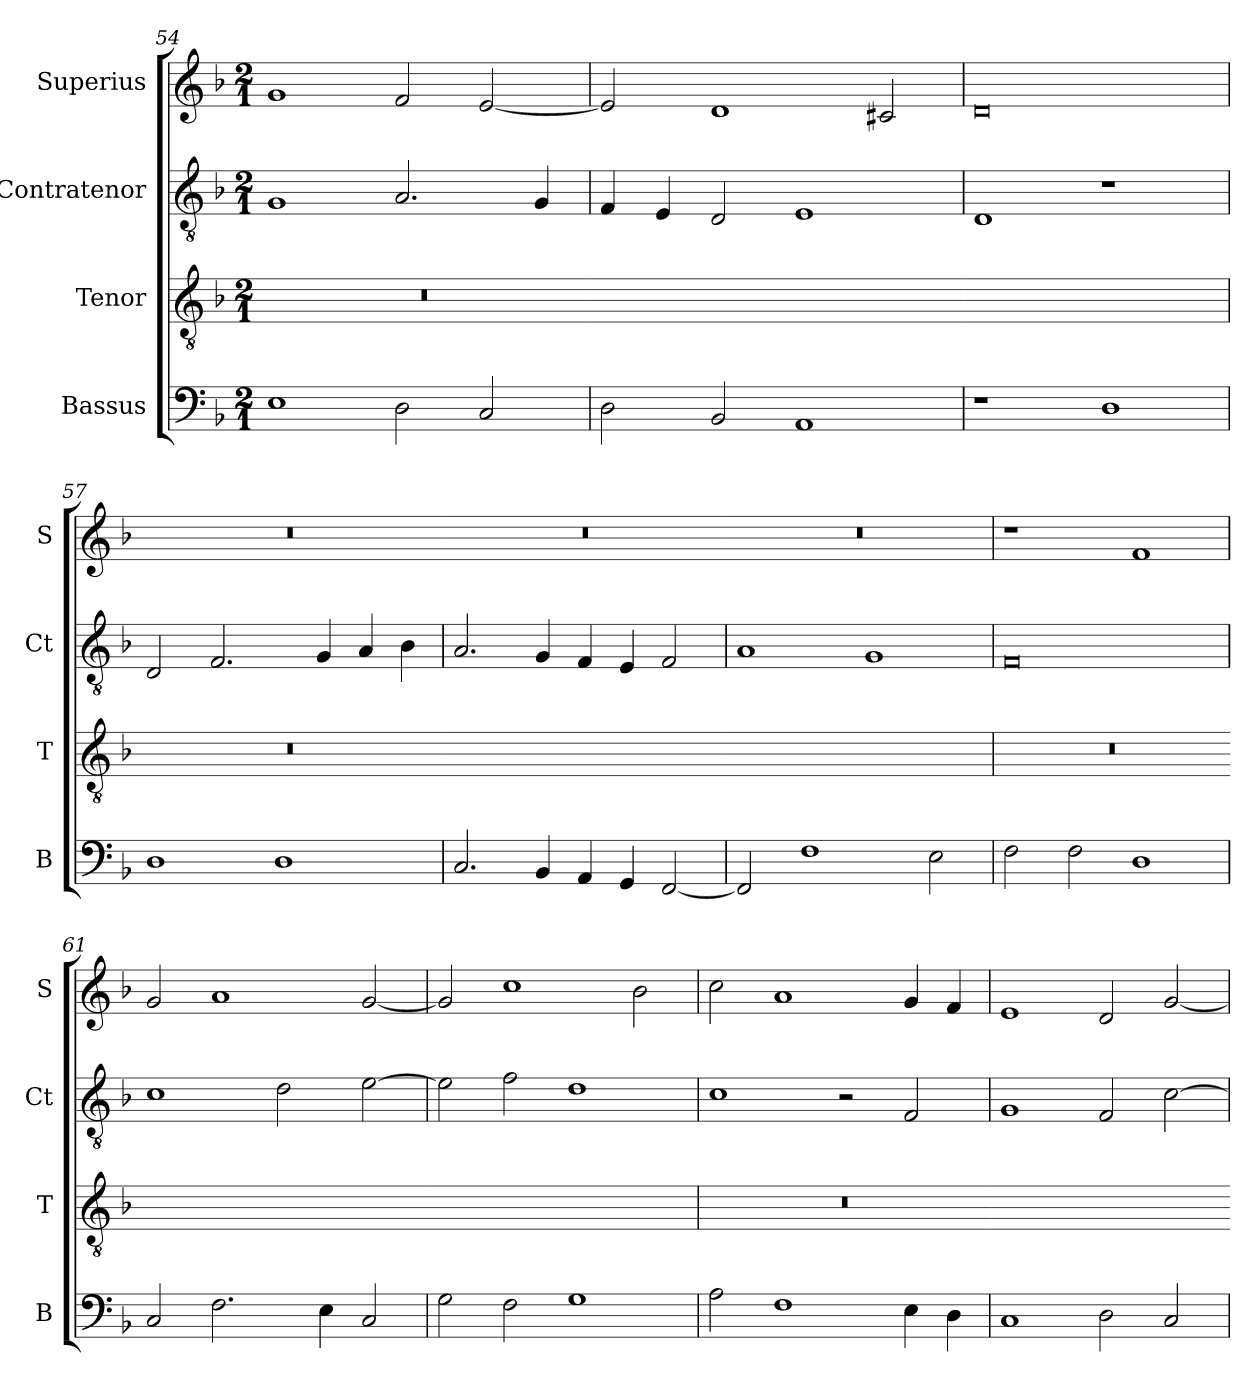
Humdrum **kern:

**kern	**kern	**kern	**kern
*part4	*part3	*part2	*part1
*staff4	*staff3	*staff2	*staff1
*I"Bassus	*I"Tenor	*I"Contratenor	*I"Superius
*I'B	*I'T	*I'Ct	*I'S
*clefF4	*clefGv2	*clefGv2	*clefG2
*k[b-]	*k[b-]	*k[b-]	*k[b-]
*M2/1	*M2/1	*M2/1	*M2/1
=54	=54	=54	=54
!	!LO:N:vis=1	!	!
1E	0r	1G	1g
2D	.	2.A	2f
2C	.	.	[2e
.	.	4G	.
=55	=55-	=55	=55
!	!LO:N:vis=1	!	!
2D	0ryy	4F	2e]
.	.	4E	.
2BB-	.	2D	1d
1AA	.	1E	.
.	.	.	2c#X
=56	=56-	=56	=56
!	!LO:N:vis=1	!	!
1r	0ryy	1D	0d
1D	.	1r	.
=57	=57	=57	=57
!	!LO:N:vis=1	!	!
1D	0r	2D	0r
.	.	2.F	.
1D	.	.	.
.	.	4G	.
.	.	4A	.
.	.	4B-	.
=58	=58-	=58	=58
!	!LO:N:vis=1	!	!
2.C	0ryy	2.A	0r
4BB-	.	4G	.
4AA	.	4F	.
4GG	.	4E	.
[2FF	.	2F	.
=59	=59-	=59	=59
!	!LO:N:vis=1	!	!
2FF]	0ryy	1A	0r
1F	.	.	.
.	.	1G	.
2E	.	.	.
=60	=60	=60	=60
!	!LO:N:vis=1	!	!
2F	0r	0F	1r
2F	.	.	.
1D	.	.	1f
=61	=61-	=61	=61
!	!LO:N:vis=1	!	!
2C	0ryy	1c	2g
2.F	.	.	1a
.	.	2d	.
4E	.	.	.
2C	.	[2e	[2g
=62	=62-	=62	=62
!	!LO:N:vis=1	!	!
2G	0ryy	2e]	2g]
2F	.	2f	1cc
1G	.	1d	.
.	.	.	2b-
=63	=63	=63	=63
!	!LO:N:vis=1	!	!
2A	0r	1c	2cc
1F	.	.	1a
.	.	2r	.
4E	.	2F	4g
4D	.	.	4f
=64	=64-	=64	=64
!	!LO:N:vis=1	!	!
1C	0ryy	1G	1e
2D	.	2F	2d
2C	.	[2c	[2g
=	=-	=	=
*-	*-	*-	*-
